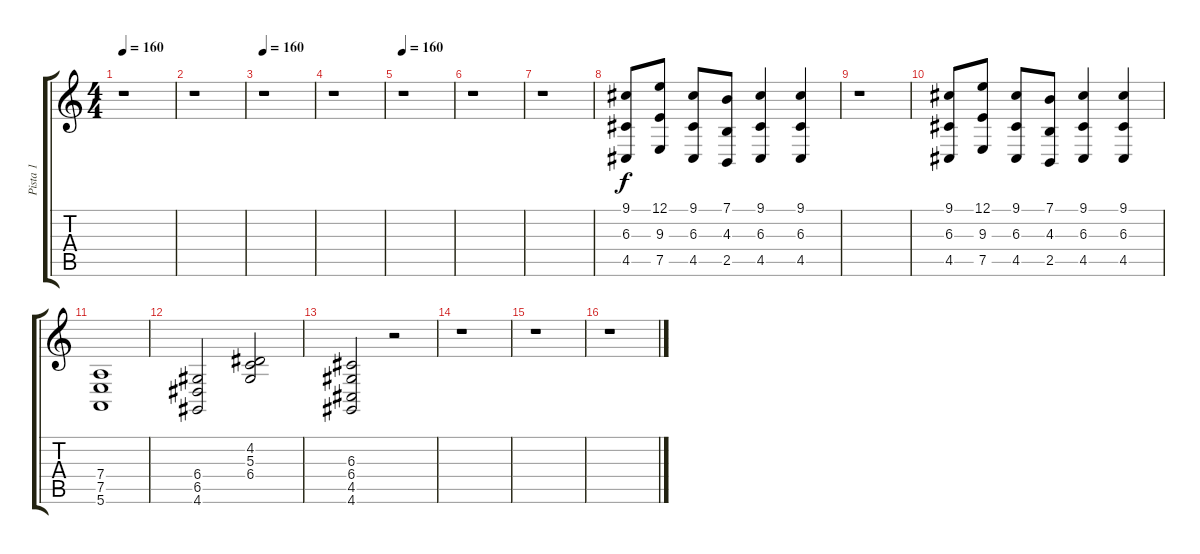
\track ("Pista 1" "Pista 1") {instrument choiraahs}
\staff {score tabs}
\tuning (E4 B3 G3 D3 A2 E2) {hide}
\ts (4 4)
\tempo 160
\clef g2
\ks c
r.1{dy f} |
r.1 |
\tempo 160
r.1 |
r.1 |
\tempo 160
r.1 |
r.1 |
r.1 |
(9.1 6.3 4.5).8 (12.1 9.3 7.5).8 (9.1 6.3 4.5).8 (7.1 4.3 2.5).8 (9.1 6.3 4.5).4 (9.1 6.3 4.5).4 |
r.1 |
(9.1 6.3 4.5).8 (12.1 9.3 7.5).8 (9.1 6.3 4.5).8 (7.1 4.3 2.5).8 (9.1 6.3 4.5).4 (9.1 6.3 4.5).4 |
(7.4 7.5 5.6).1 |
(6.4 6.5 4.6).2 (4.2 5.3 6.4).2 |
(6.3 6.4 4.5 4.6).2 r.2 |
r.1 |
r.1 |
r.1
